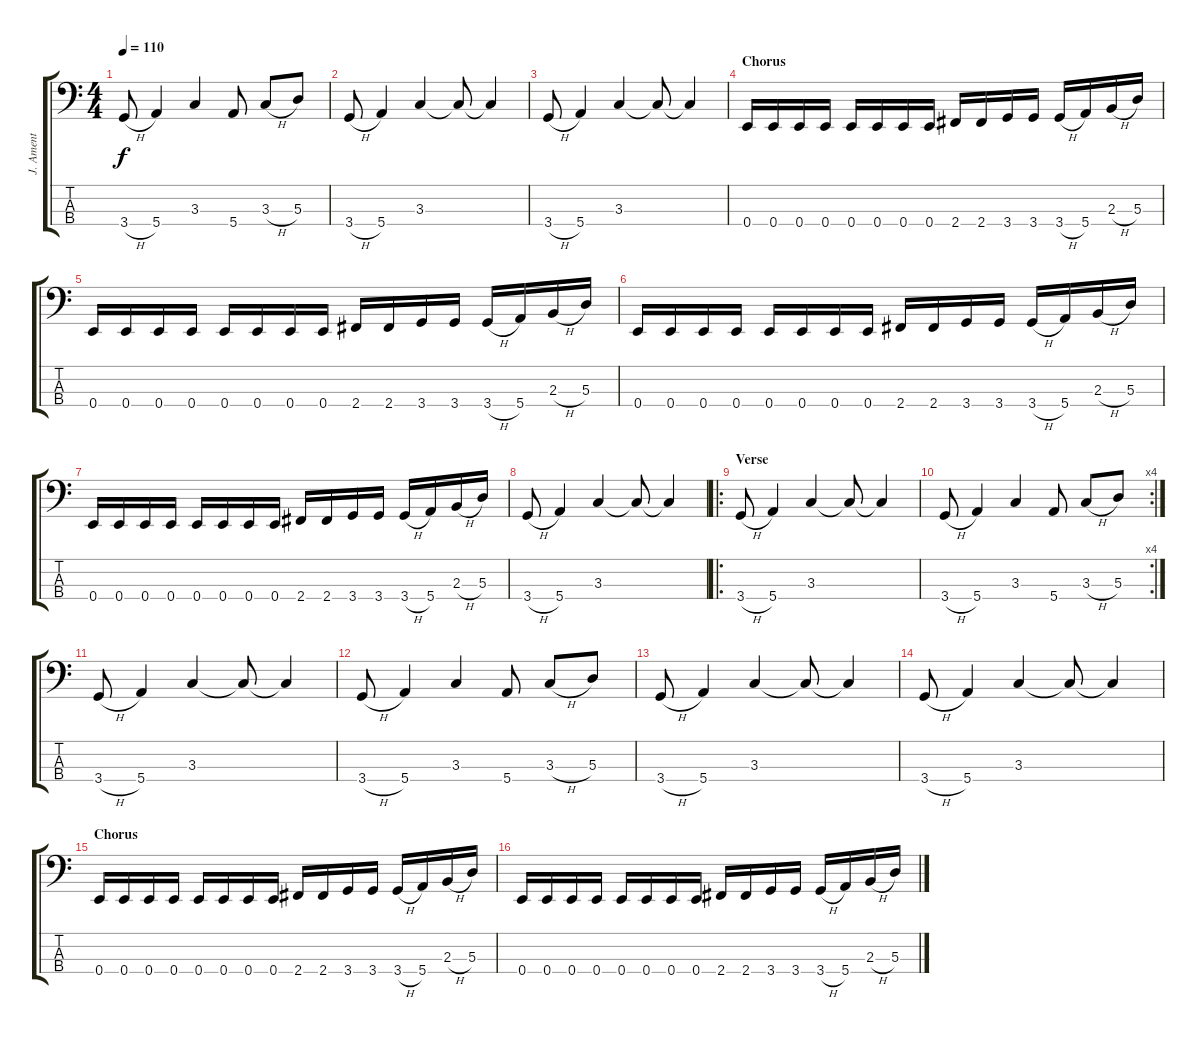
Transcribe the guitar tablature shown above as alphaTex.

\track ("J. Ament" "J. Ament") {instrument fretlessbass}
\staff {score tabs}
\tuning (G2 D2 A1 E1) {hide}
\ts (4 4)
\tempo 110
\clef f4
\ks c
3.4{h}.8{dy f} 5.4.4 3.3.4 5.4.8 3.3{h}.8 5.3.8 |
3.4{h}.8 5.4.4 3.3.4 3.3{t}.8 3.3{t}.4 |
3.4{h}.8 5.4.4 3.3.4 3.3{t}.8 3.3{t}.4 |
\section ("" "Chorus")
0.4.16 0.4.16 0.4.16 0.4.16 0.4.16 0.4.16 0.4.16 0.4.16 2.4.16 2.4.16 3.4.16 3.4.16 3.4{h}.16 5.4.16 2.3{h}.16 5.3.16 |
0.4.16 0.4.16 0.4.16 0.4.16 0.4.16 0.4.16 0.4.16 0.4.16 2.4.16 2.4.16 3.4.16 3.4.16 3.4{h}.16 5.4.16 2.3{h}.16 5.3.16 |
0.4.16 0.4.16 0.4.16 0.4.16 0.4.16 0.4.16 0.4.16 0.4.16 2.4.16 2.4.16 3.4.16 3.4.16 3.4{h}.16 5.4.16 2.3{h}.16 5.3.16 |
0.4.16 0.4.16 0.4.16 0.4.16 0.4.16 0.4.16 0.4.16 0.4.16 2.4.16 2.4.16 3.4.16 3.4.16 3.4{h}.16 5.4.16 2.3{h}.16 5.3.16 |
3.4{h}.8 5.4.4 3.3.4 3.3{t}.8 3.3{t}.4 |
\ro
\section ("" "Verse")
3.4{h}.8 5.4.4 3.3.4 3.3{t}.8 3.3{t}.4 |
\rc 4
3.4{h}.8 5.4.4 3.3.4 5.4.8 3.3{h}.8 5.3.8 |
3.4{h}.8 5.4.4 3.3.4 3.3{t}.8 3.3{t}.4 |
3.4{h}.8 5.4.4 3.3.4 5.4.8 3.3{h}.8 5.3.8 |
3.4{h}.8 5.4.4 3.3.4 3.3{t}.8 3.3{t}.4 |
3.4{h}.8 5.4.4 3.3.4 3.3{t}.8 3.3{t}.4 |
\section ("" "Chorus")
0.4.16 0.4.16 0.4.16 0.4.16 0.4.16 0.4.16 0.4.16 0.4.16 2.4.16 2.4.16 3.4.16 3.4.16 3.4{h}.16 5.4.16 2.3{h}.16 5.3.16 |
0.4.16 0.4.16 0.4.16 0.4.16 0.4.16 0.4.16 0.4.16 0.4.16 2.4.16 2.4.16 3.4.16 3.4.16 3.4{h}.16 5.4.16 2.3{h}.16 5.3.16
